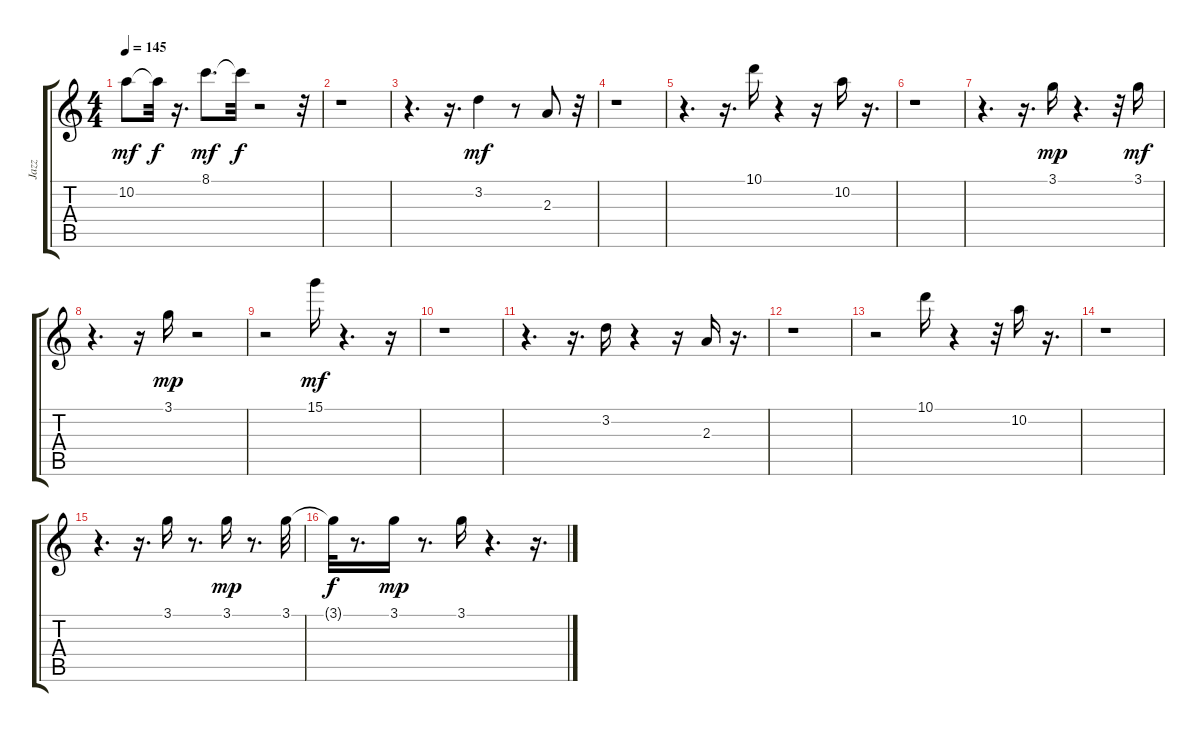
\track ("Jazz" "Jazz") {instrument electricguitarjazz}
\staff {score tabs}
\tuning (E4 B3 G3 D3 A2 E2) {hide}
\ts (4 4)
\tempo 145
\clef g2
\ks c
10.2.8{dy mf balance 5} 10.2{t}.32{dy f} r.16{d} 8.1.8{d dy mf balance 5} 8.1{t}.32{dy f} r.2 r.32 |
r.1 |
r.4{d} r.16{d} 3.2.4{dy mf balance 5} r.8 2.3.8{balance 5} r.32 |
r.1 |
r.4{d} r.16{d} 10.1.16{balance 6} r.4 r.16 10.2.16 r.16{d} |
r.1 |
r.4{d} r.16{d} 3.1.16{dy mp} r.4{d} r.32 3.1.16{dy mf} |
r.4{d} r.16 3.1.16{dy mp} r.2 |
r.2 15.1.16{dy mf} r.4{d} r.16 |
r.1 |
r.4{d} r.16{d} 3.2.16 r.4 r.16 2.3.16 r.16{d} |
r.1 |
r.2 10.1.16 r.4 r.32 10.2.16 r.16{d} |
r.1 |
r.4{d} r.16{d} 3.1.16 r.8{d} 3.1.16{dy mp} r.8{d} 3.1.32 |
3.1{t}.32{dy f} r.8{d} 3.1.16{dy mp} r.8{d} 3.1.16 r.4{d} r.16{d}
